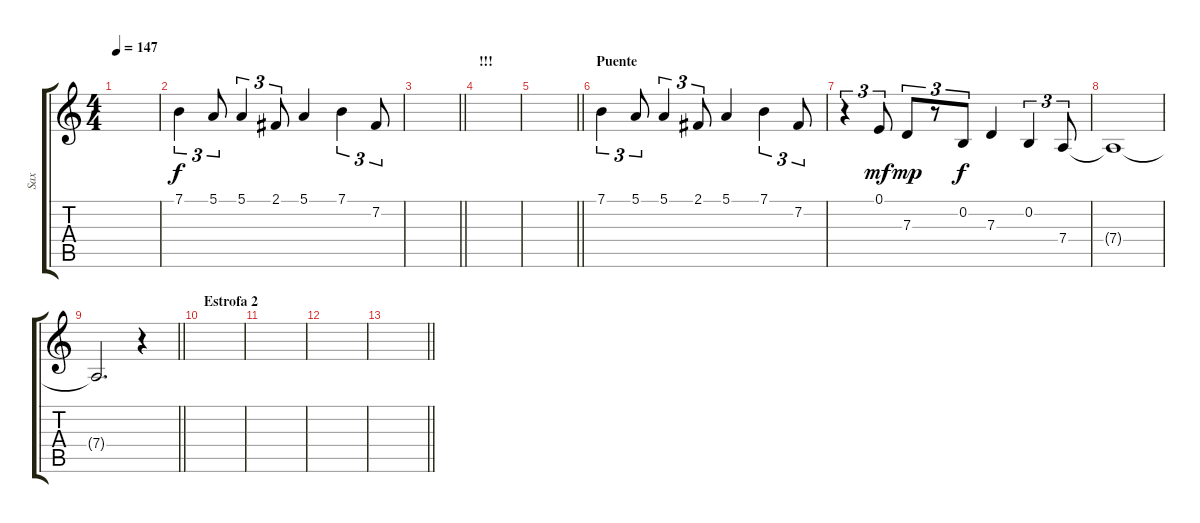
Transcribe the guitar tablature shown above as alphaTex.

\track ("Sax" "Sax") {instrument tenorsax}
\staff {score tabs}
\tuning (E4 B3 G3 D3 A2 E2) {hide}
\ts (4 4)
\tempo 147
\clef g2
\ks c
|
7.1.4{tu (3 2)} 5.1.8{tu (3 2)} 5.1.4{tu (3 2)} 2.1.8{tu (3 2)} 5.1.4 7.1.4{tu (3 2)} 7.2.8{tu (3 2)} |
\barLineRight lightlight
|
\section ("" "!!!")
|
\barLineRight lightlight
|
\section ("" "Puente")
7.1.4{tu (3 2)} 5.1.8{tu (3 2)} 5.1.4{tu (3 2)} 2.1.8{tu (3 2)} 5.1.4 7.1.4{tu (3 2)} 7.2.8{tu (3 2)} |
r.4{tu (3 2)} 0.1.8{tu (3 2) dy mf} 7.3.8{tu (3 2) dy mp} r.8{tu (3 2)} 0.2.8{tu (3 2) dy f} 7.3.4 0.2.4{tu (3 2)} 7.4.8{tu (3 2)} |
7.4{t}.1 |
\barLineRight lightlight
7.4{t}.2{d} r.4 |
\section ("" "Estrofa 2")
|
|
|
\barLineRight lightlight
